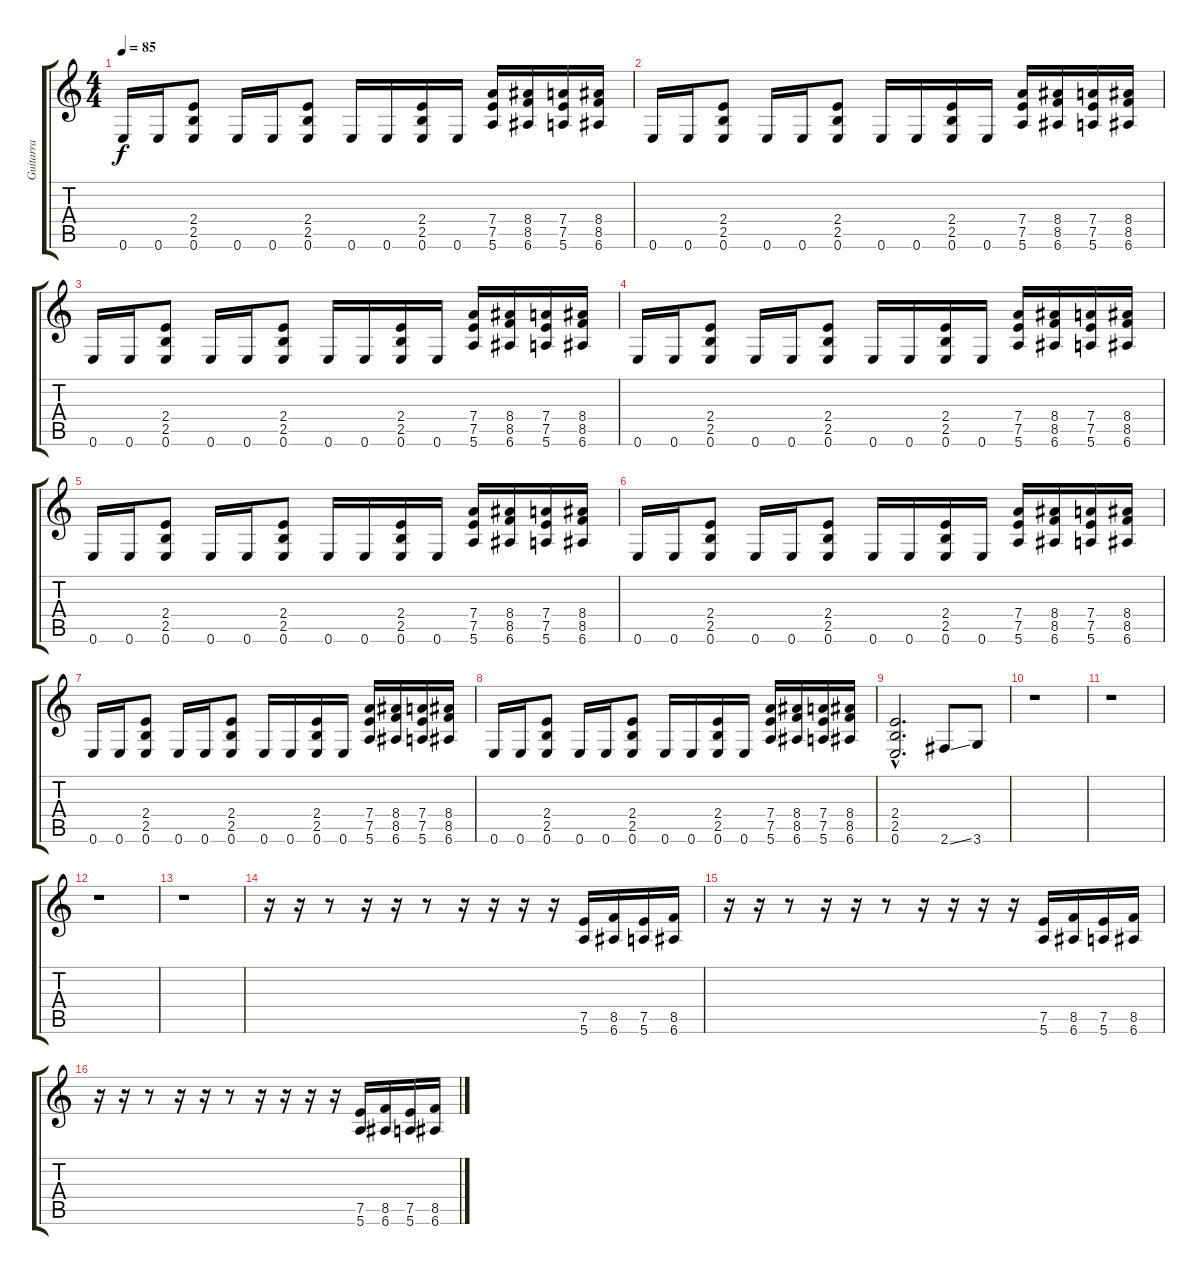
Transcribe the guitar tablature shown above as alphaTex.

\track ("Guitarra" "Guitarra") {instrument distortionguitar}
\staff {score tabs}
\tuning (E4 B3 G3 D3 A2 E2) {hide}
\ts (4 4)
\tempo 85
\clef g2
\ks c
0.6.16{dy f instrument distortionguitar} 0.6.16 (2.4 2.5 0.6).8 0.6.16 0.6.16 (2.4 2.5 0.6).8 0.6.16 0.6.16 (2.4 2.5 0.6).16 0.6.16 (7.4 7.5 5.6).16 (8.4 8.5 6.6).16 (7.4 7.5 5.6).16 (8.4 8.5 6.6).16 |
0.6.16 0.6.16 (2.4 2.5 0.6).8 0.6.16 0.6.16 (2.4 2.5 0.6).8 0.6.16 0.6.16 (2.4 2.5 0.6).16 0.6.16 (7.4 7.5 5.6).16 (8.4 8.5 6.6).16 (7.4 7.5 5.6).16 (8.4 8.5 6.6).16 |
0.6.16 0.6.16 (2.4 2.5 0.6).8 0.6.16 0.6.16 (2.4 2.5 0.6).8 0.6.16 0.6.16 (2.4 2.5 0.6).16 0.6.16 (7.4 7.5 5.6).16 (8.4 8.5 6.6).16 (7.4 7.5 5.6).16 (8.4 8.5 6.6).16 |
0.6.16 0.6.16 (2.4 2.5 0.6).8 0.6.16 0.6.16 (2.4 2.5 0.6).8 0.6.16 0.6.16 (2.4 2.5 0.6).16 0.6.16 (7.4 7.5 5.6).16 (8.4 8.5 6.6).16 (7.4 7.5 5.6).16 (8.4 8.5 6.6).16 |
0.6.16 0.6.16 (2.4 2.5 0.6).8 0.6.16 0.6.16 (2.4 2.5 0.6).8 0.6.16 0.6.16 (2.4 2.5 0.6).16 0.6.16 (7.4 7.5 5.6).16 (8.4 8.5 6.6).16 (7.4 7.5 5.6).16 (8.4 8.5 6.6).16 |
0.6.16 0.6.16 (2.4 2.5 0.6).8 0.6.16 0.6.16 (2.4 2.5 0.6).8 0.6.16 0.6.16 (2.4 2.5 0.6).16 0.6.16 (7.4 7.5 5.6).16 (8.4 8.5 6.6).16 (7.4 7.5 5.6).16 (8.4 8.5 6.6).16 |
0.6.16 0.6.16 (2.4 2.5 0.6).8 0.6.16 0.6.16 (2.4 2.5 0.6).8 0.6.16 0.6.16 (2.4 2.5 0.6).16 0.6.16 (7.4 7.5 5.6).16 (8.4 8.5 6.6).16 (7.4 7.5 5.6).16 (8.4 8.5 6.6).16 |
0.6.16 0.6.16 (2.4 2.5 0.6).8 0.6.16 0.6.16 (2.4 2.5 0.6).8 0.6.16 0.6.16 (2.4 2.5 0.6).16 0.6.16 (7.4 7.5 5.6).16 (8.4 8.5 6.6).16 (7.4 7.5 5.6).16 (8.4 8.5 6.6).16 |
(2.4{hac} 2.5{hac} 0.6{hac}).2{d} 2.6{ss}.8 3.6.8 |
r.1 |
r.1 |
r.1 |
r.1 |
r.16 r.16 r.8 r.16 r.16 r.8 r.16 r.16 r.16 r.16 (7.5 5.6).16 (8.5 6.6).16 (7.5 5.6).16 (8.5 6.6).16 |
r.16 r.16 r.8 r.16 r.16 r.8 r.16 r.16 r.16 r.16 (7.5 5.6).16 (8.5 6.6).16 (7.5 5.6).16 (8.5 6.6).16 |
r.16 r.16 r.8 r.16 r.16 r.8 r.16 r.16 r.16 r.16 (7.5 5.6).16 (8.5 6.6).16 (7.5 5.6).16 (8.5 6.6).16
